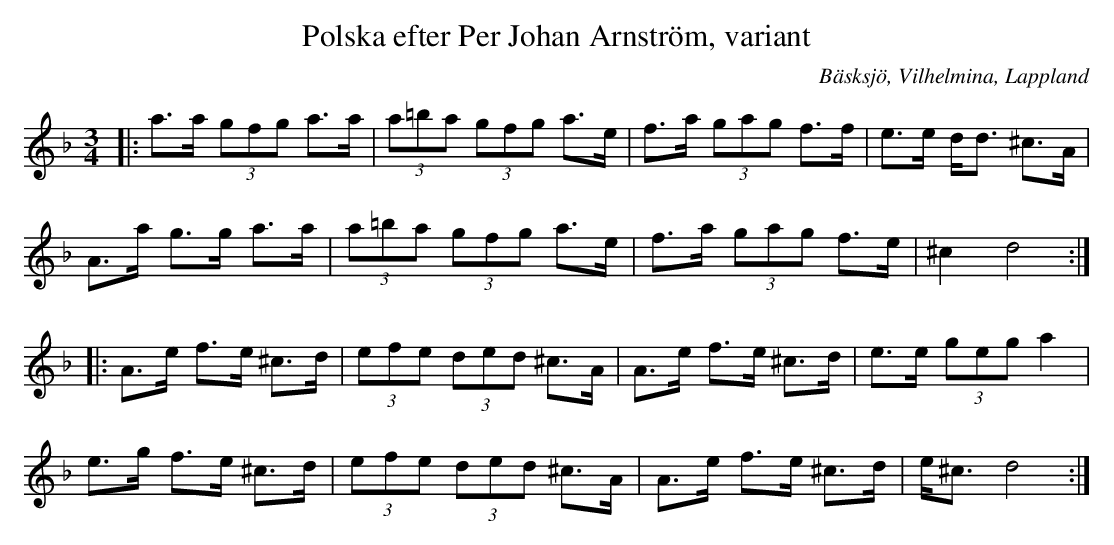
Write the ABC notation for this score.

X:1
T: Polska efter Per Johan Arnström, variant
O:Bäsksjö, Vilhelmina, Lappland
M:3/4
L:1/8
K:Dm
|: a>a (3gfg a>a | (3a=ba (3gfg a>e | f>a (3gag f>f | e>e d<d ^c>A |
 A>a g>g a>a | (3a=ba (3gfg a>e | f>a (3gag f>e | ^c2 d4 :|
|: A>e f>e ^c>d | (3efe (3ded ^c>A | A>e f>e ^c>d | e>e (3geg a2 |
 e>g f>e ^c>d | (3efe (3ded ^c>A | A>e f>e ^c>d | e<^c d4 :|
